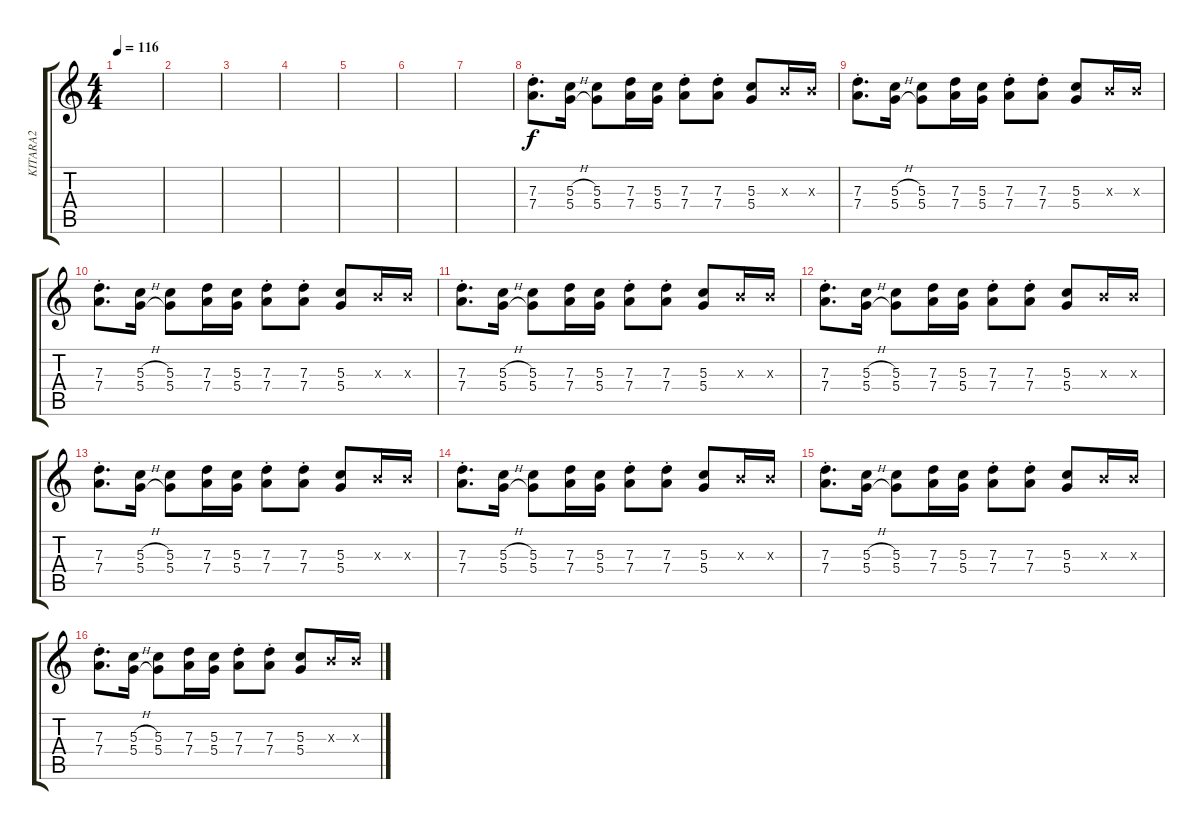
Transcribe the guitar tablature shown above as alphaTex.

\track ("KITARA2" "KITARA2") {instrument distortionguitar}
\staff {score tabs}
\tuning (E4 B3 G3 D3 A2 E2) {hide}
\ts (4 4)
\tempo 116
\clef g2
\ks c
|
|
|
|
|
|
|
(7.3 7.4{st}).8{d} (5.3{h} 5.4{h}).16 (5.3 5.4).8 (7.3 7.4).16 (5.3 5.4).16 (7.3{st} 7.4{st}).8 (7.3{st} 7.4{st}).8 (5.3 5.4).8 4.3{x}.16 4.3{x}.16 |
(7.3 7.4{st}).8{d} (5.3{h} 5.4{h}).16 (5.3 5.4).8 (7.3 7.4).16 (5.3 5.4).16 (7.3{st} 7.4{st}).8 (7.3{st} 7.4{st}).8 (5.3 5.4).8 4.3{x}.16 4.3{x}.16 |
(7.3 7.4{st}).8{d} (5.3{h} 5.4{h}).16 (5.3 5.4).8 (7.3 7.4).16 (5.3 5.4).16 (7.3{st} 7.4{st}).8 (7.3{st} 7.4{st}).8 (5.3 5.4).8 4.3{x}.16 4.3{x}.16 |
(7.3 7.4{st}).8{d} (5.3{h} 5.4{h}).16 (5.3 5.4).8 (7.3 7.4).16 (5.3 5.4).16 (7.3{st} 7.4{st}).8 (7.3{st} 7.4{st}).8 (5.3 5.4).8 4.3{x}.16 4.3{x}.16 |
(7.3 7.4{st}).8{d} (5.3{h} 5.4{h}).16 (5.3 5.4).8 (7.3 7.4).16 (5.3 5.4).16 (7.3{st} 7.4{st}).8 (7.3{st} 7.4{st}).8 (5.3 5.4).8 4.3{x}.16 4.3{x}.16 |
(7.3 7.4{st}).8{d} (5.3{h} 5.4{h}).16 (5.3 5.4).8 (7.3 7.4).16 (5.3 5.4).16 (7.3{st} 7.4{st}).8 (7.3{st} 7.4{st}).8 (5.3 5.4).8 4.3{x}.16 4.3{x}.16 |
(7.3 7.4{st}).8{d} (5.3{h} 5.4{h}).16 (5.3 5.4).8 (7.3 7.4).16 (5.3 5.4).16 (7.3{st} 7.4{st}).8 (7.3{st} 7.4{st}).8 (5.3 5.4).8 4.3{x}.16 4.3{x}.16 |
(7.3 7.4{st}).8{d} (5.3{h} 5.4{h}).16 (5.3 5.4).8 (7.3 7.4).16 (5.3 5.4).16 (7.3{st} 7.4{st}).8 (7.3{st} 7.4{st}).8 (5.3 5.4).8 4.3{x}.16 4.3{x}.16 |
(7.3 7.4{st}).8{d} (5.3{h} 5.4{h}).16 (5.3 5.4).8 (7.3 7.4).16 (5.3 5.4).16 (7.3{st} 7.4{st}).8 (7.3{st} 7.4{st}).8 (5.3 5.4).8 4.3{x}.16 4.3{x}.16
